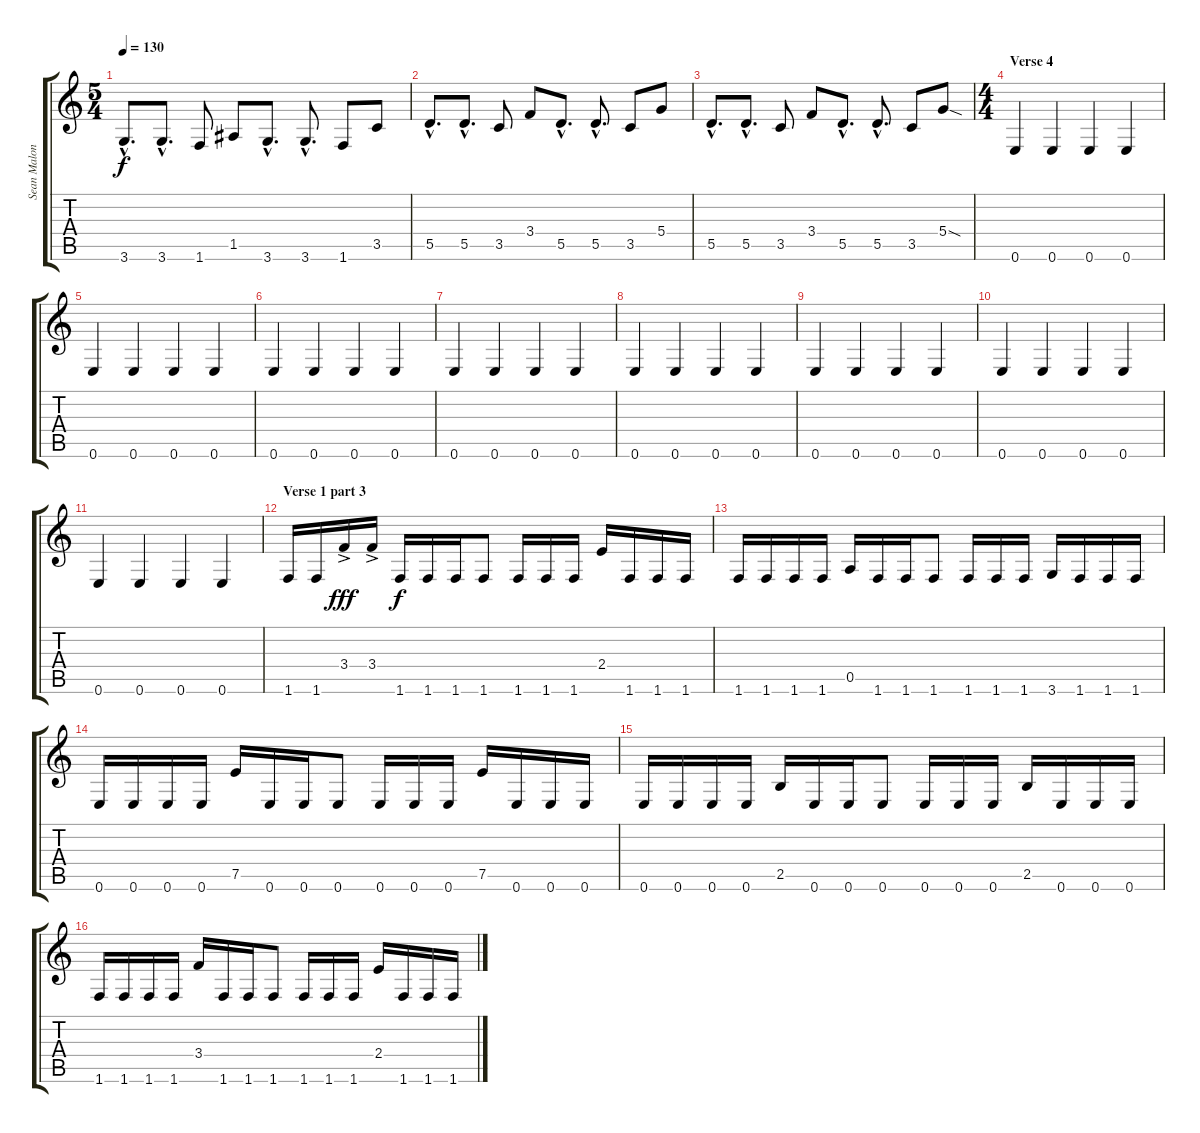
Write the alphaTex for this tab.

\track ("Sean Malone" "Sean Malon") {instrument electricbassfinger}
\staff {score tabs}
\tuning (E4 B3 G3 D3 A2 E2) {hide}
\ts (5 4)
\tempo 130
\clef g2
\ks c
3.6{hac}.8{d dy f} 3.6{hac}.8{d} 1.6.8 1.5.8 3.6{hac}.8{d} 3.6{hac}.8{d} 1.6.8 3.5.8 |
5.5{hac}.8{d} 5.5{hac}.8{d} 3.5.8 3.4.8 5.5{hac}.8{d} 5.5{hac}.8{d} 3.5.8 5.4.8 |
5.5{hac}.8{d} 5.5{hac}.8{d} 3.5.8 3.4.8 5.5{hac}.8{d} 5.5{hac}.8{d} 3.5.8 5.4{sod}.8 |
\ts (4 4)
\section ("" "Verse 4")
0.6.4 0.6.4 0.6.4 0.6.4 |
0.6.4 0.6.4 0.6.4 0.6.4 |
0.6.4 0.6.4 0.6.4 0.6.4 |
0.6.4 0.6.4 0.6.4 0.6.4 |
0.6.4 0.6.4 0.6.4 0.6.4 |
0.6.4 0.6.4 0.6.4 0.6.4 |
0.6.4 0.6.4 0.6.4 0.6.4 |
0.6.4 0.6.4 0.6.4 0.6.4 |
\section ("" "Verse 1 part 3")
1.6.16 1.6.16 3.4{ac}.16{dy fff} 3.4{ac}.16 1.6.16{dy f} 1.6.16 1.6.16 1.6.8 1.6.16 1.6.16 1.6.16 2.4.16 1.6.16 1.6.16 1.6.16 |
1.6.16 1.6.16 1.6.16 1.6.16 0.5.16 1.6.16 1.6.16 1.6.8 1.6.16 1.6.16 1.6.16 3.6.16 1.6.16 1.6.16 1.6.16 |
0.6.16 0.6.16 0.6.16 0.6.16 7.5.16 0.6.16 0.6.16 0.6.8 0.6.16 0.6.16 0.6.16 7.5.16 0.6.16 0.6.16 0.6.16 |
0.6.16 0.6.16 0.6.16 0.6.16 2.5.16 0.6.16 0.6.16 0.6.8 0.6.16 0.6.16 0.6.16 2.5.16 0.6.16 0.6.16 0.6.16 |
1.6.16 1.6.16 1.6.16 1.6.16 3.4.16 1.6.16 1.6.16 1.6.8 1.6.16 1.6.16 1.6.16 2.4.16 1.6.16 1.6.16 1.6.16
